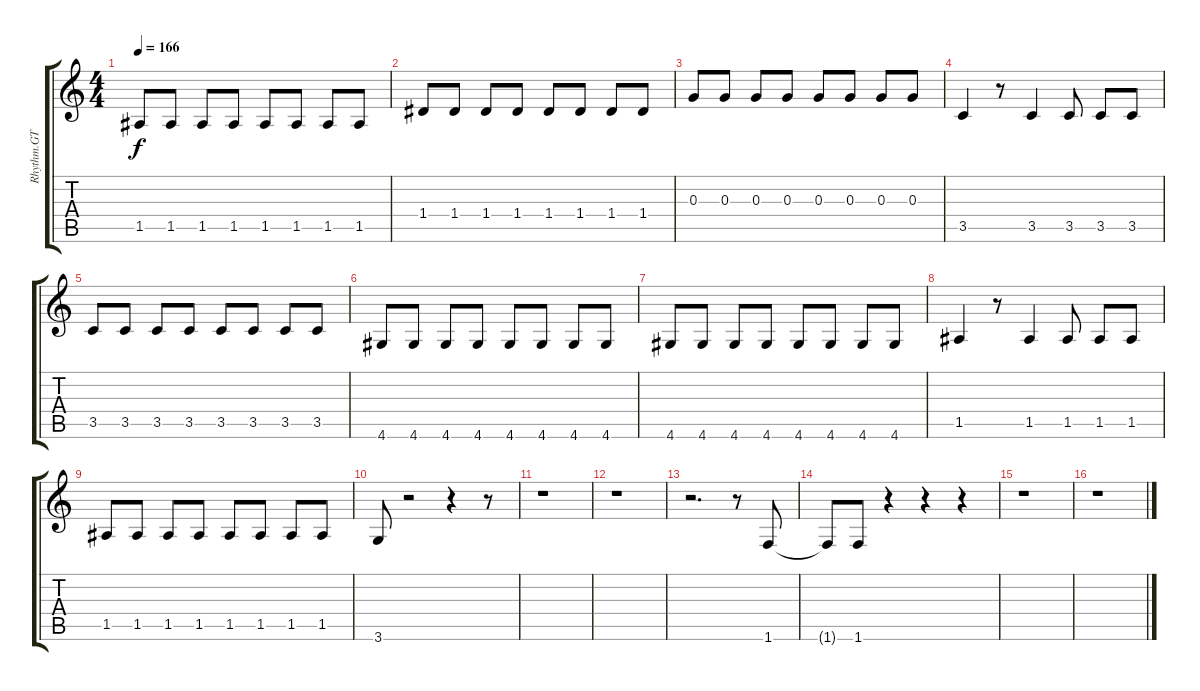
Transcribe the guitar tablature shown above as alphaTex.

\track ("Rhythm.GT" "Rhythm.GT") {instrument distortionguitar}
\staff {score tabs}
\tuning (E4 B3 G3 D3 A2 E2) {hide}
\ts (4 4)
\tempo 166
\clef g2
\ks c
1.5.8{dy f} 1.5.8 1.5.8 1.5.8 1.5.8 1.5.8 1.5.8 1.5.8 |
1.4.8 1.4.8 1.4.8 1.4.8 1.4.8 1.4.8 1.4.8 1.4.8 |
0.3.8 0.3.8 0.3.8 0.3.8 0.3.8 0.3.8 0.3.8 0.3.8 |
3.5.4 r.8 3.5.4 3.5.8 3.5.8 3.5.8 |
3.5.8 3.5.8 3.5.8 3.5.8 3.5.8 3.5.8 3.5.8 3.5.8 |
4.6.8 4.6.8 4.6.8 4.6.8 4.6.8 4.6.8 4.6.8 4.6.8 |
4.6.8 4.6.8 4.6.8 4.6.8 4.6.8 4.6.8 4.6.8 4.6.8 |
1.5.4 r.8 1.5.4 1.5.8 1.5.8 1.5.8 |
1.5.8 1.5.8 1.5.8 1.5.8 1.5.8 1.5.8 1.5.8 1.5.8 |
3.6.8 r.2 r.4 r.8 |
r.1 |
r.1 |
r.2{d} r.8 1.6.8 |
1.6{t}.8 1.6.8 r.4 r.4 r.4 |
r.1 |
r.1
